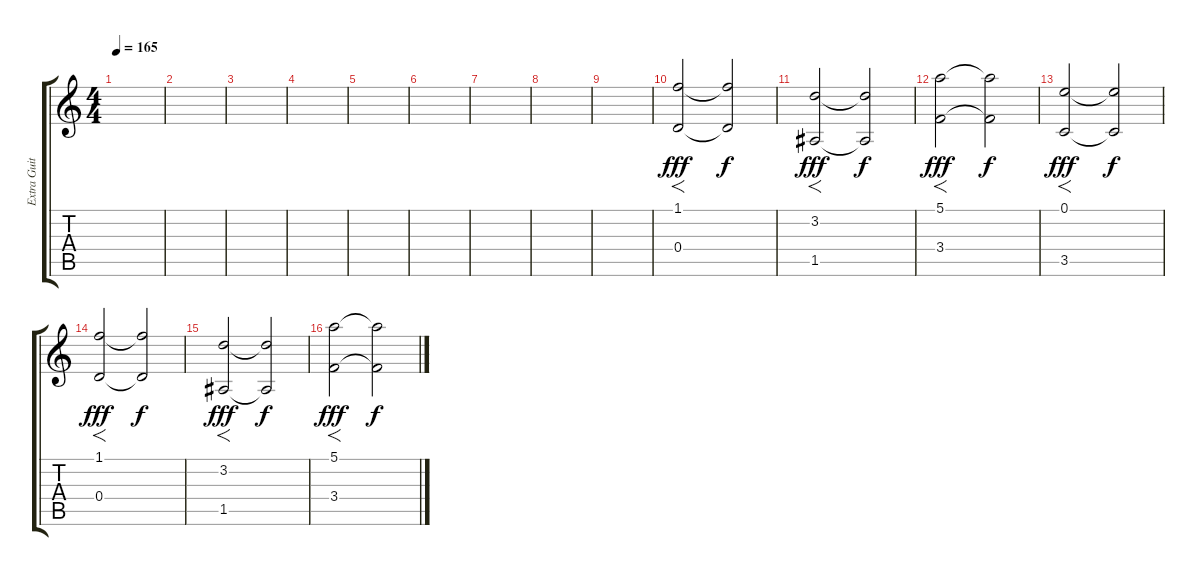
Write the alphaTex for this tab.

\track ("Extra Guitar" "Extra Guit") {instrument electricguitarclean}
\staff {score tabs}
\tuning (E4 B3 G3 D3 A2 E2) {hide}
\ts (4 4)
\tempo 165
\clef g2
\ks c
|
|
|
|
|
|
|
|
|
(1.1 0.4).2{f dy fff} (1.1{t} 0.4{t}).2{dy f} |
(3.2 1.5).2{f dy fff} (3.2{t} 1.5{t}).2{dy f} |
(5.1 3.4).2{f dy fff} (5.1{t} 3.4{t}).2{dy f} |
(0.1 3.5).2{f dy fff} (0.1{t} 3.5{t}).2{dy f} |
(1.1 0.4).2{f dy fff} (1.1{t} 0.4{t}).2{dy f} |
(3.2 1.5).2{f dy fff} (3.2{t} 1.5{t}).2{dy f} |
(5.1 3.4).2{f dy fff} (5.1{t} 3.4{t}).2{dy f}
